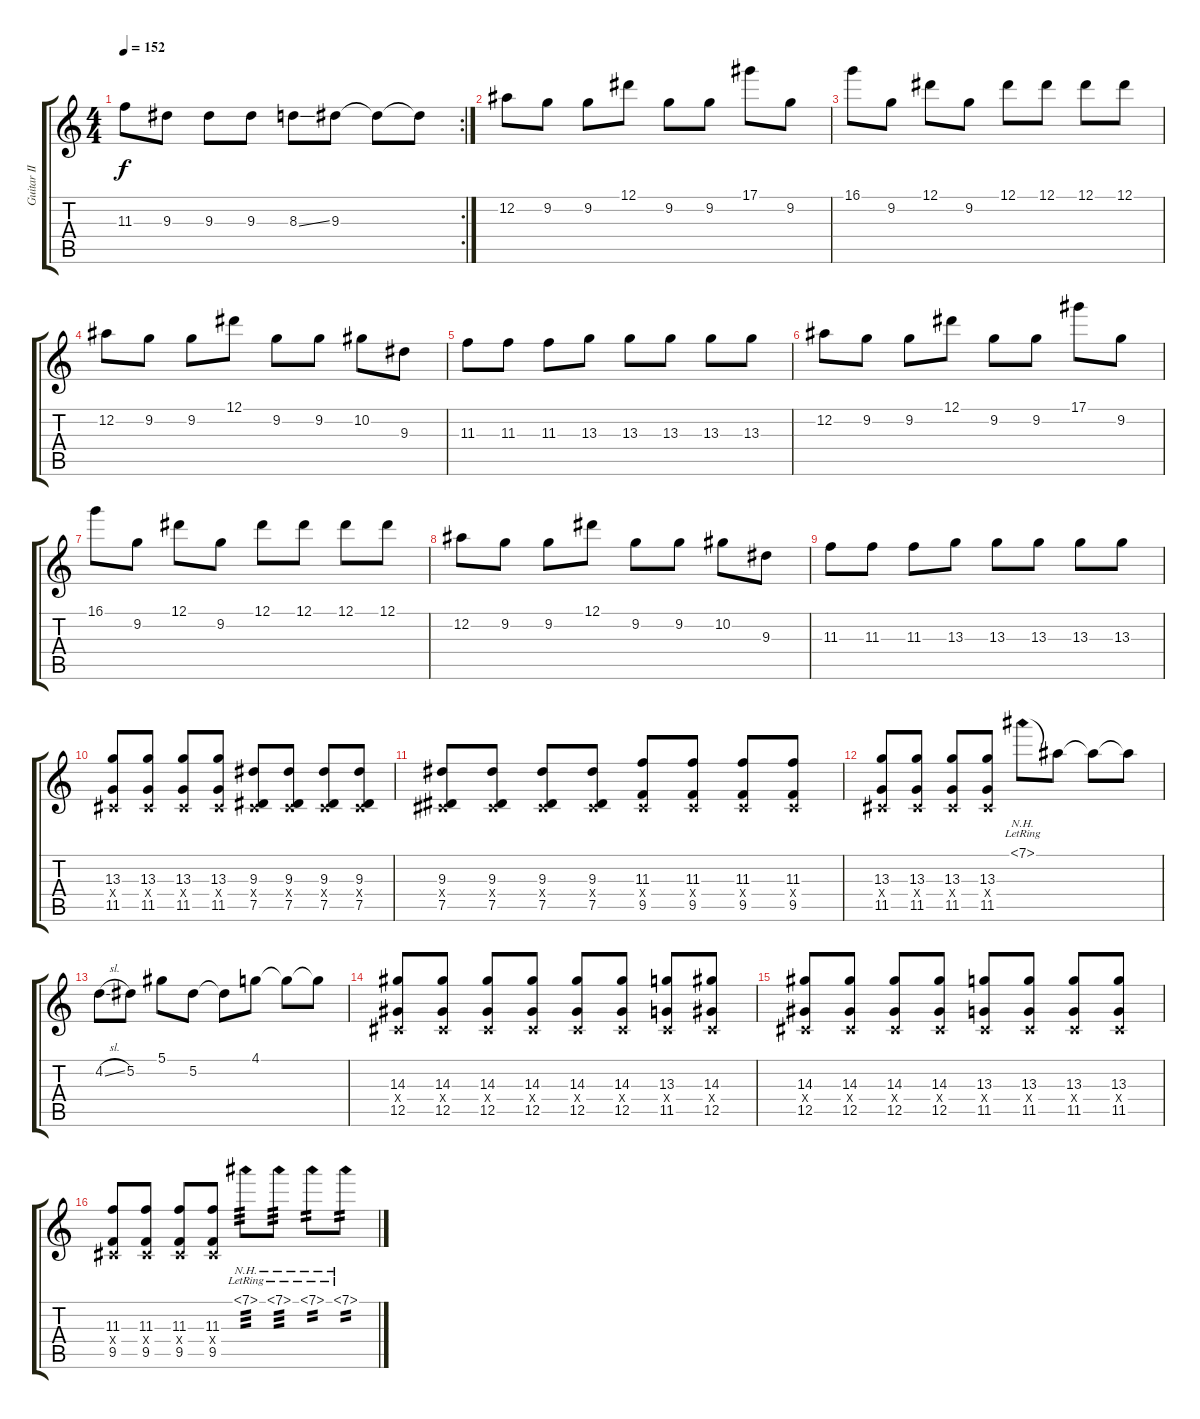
\track ("Guitar II" "Guitar II") {instrument distortionguitar}
\staff {score tabs}
\tuning (Eb4 Bb3 Gb3 Db3 Ab2 Db2) {hide}
\rc 2
\ts (4 4)
\tempo 152
\clef g2
\ks c
11.3.8{dy f} 9.3.8 9.3.8 9.3.8 8.3{ss}.8 9.3.8 9.3{t}.8 9.3{t}.8 |
12.2.8 9.2.8 9.2.8 12.1.8 9.2.8 9.2.8 17.1.8 9.2.8 |
16.1.8 9.2.8 12.1.8 9.2.8 12.1.8 12.1.8 12.1.8 12.1.8 |
12.2.8 9.2.8 9.2.8 12.1.8 9.2.8 9.2.8 10.2.8 9.3.8 |
11.3.8 11.3.8 11.3.8 13.3.8 13.3.8 13.3.8 13.3.8 13.3.8 |
12.2.8 9.2.8 9.2.8 12.1.8 9.2.8 9.2.8 17.1.8 9.2.8 |
16.1.8 9.2.8 12.1.8 9.2.8 12.1.8 12.1.8 12.1.8 12.1.8 |
12.2.8 9.2.8 9.2.8 12.1.8 9.2.8 9.2.8 10.2.8 9.3.8 |
11.3.8 11.3.8 11.3.8 13.3.8 13.3.8 13.3.8 13.3.8 13.3.8 |
(13.3 0.4{x} 11.5).8 (13.3 0.4{x} 11.5).8 (13.3 0.4{x} 11.5).8 (13.3 0.4{x} 11.5).8 (9.3 0.4{x} 7.5).8 (9.3 0.4{x} 7.5).8 (9.3 0.4{x} 7.5).8 (9.3 0.4{x} 7.5).8 |
(9.3 0.4{x} 7.5).8 (9.3 0.4{x} 7.5).8 (9.3 0.4{x} 7.5).8 (9.3 0.4{x} 7.5).8 (11.3 0.4{x} 9.5).8 (11.3 0.4{x} 9.5).8 (11.3 0.4{x} 9.5).8 (11.3 0.4{x} 9.5).8 |
(13.3 0.4{x} 11.5).8 (13.3 0.4{x} 11.5).8 (13.3 0.4{x} 11.5).8 (13.3 0.4{x} 11.5).8 7.1{nh lr}.8 7.1{t}.8 7.1{t}.8 7.1{t}.8 |
4.2{sl}.8 5.2.8 5.1.8 5.2.8 5.2{t}.8 4.1.8 4.1{t}.8 4.1{t}.8 |
(14.3 0.4{x} 12.5).8 (14.3 0.4{x} 12.5).8 (14.3 0.4{x} 12.5).8 (14.3 0.4{x} 12.5).8 (14.3 0.4{x} 12.5).8 (14.3 0.4{x} 12.5).8 (13.3 0.4{x} 11.5).8 (14.3 0.4{x} 12.5).8 |
(14.3 0.4{x} 12.5).8 (14.3 0.4{x} 12.5).8 (14.3 0.4{x} 12.5).8 (14.3 0.4{x} 12.5).8 (13.3 0.4{x} 11.5).8 (13.3 0.4{x} 11.5).8 (13.3 0.4{x} 11.5).8 (13.3 0.4{x} 11.5).8 |
(11.3 0.4{x} 9.5).8 (11.3 0.4{x} 9.5).8 (11.3 0.4{x} 9.5).8 (11.3 0.4{x} 9.5).8 7.1{nh lr}.8{tp 3} 7.1{nh lr}.8{tp 3} 7.1{nh lr}.8{tp 2} 7.1{nh lr}.8{tp 2}
